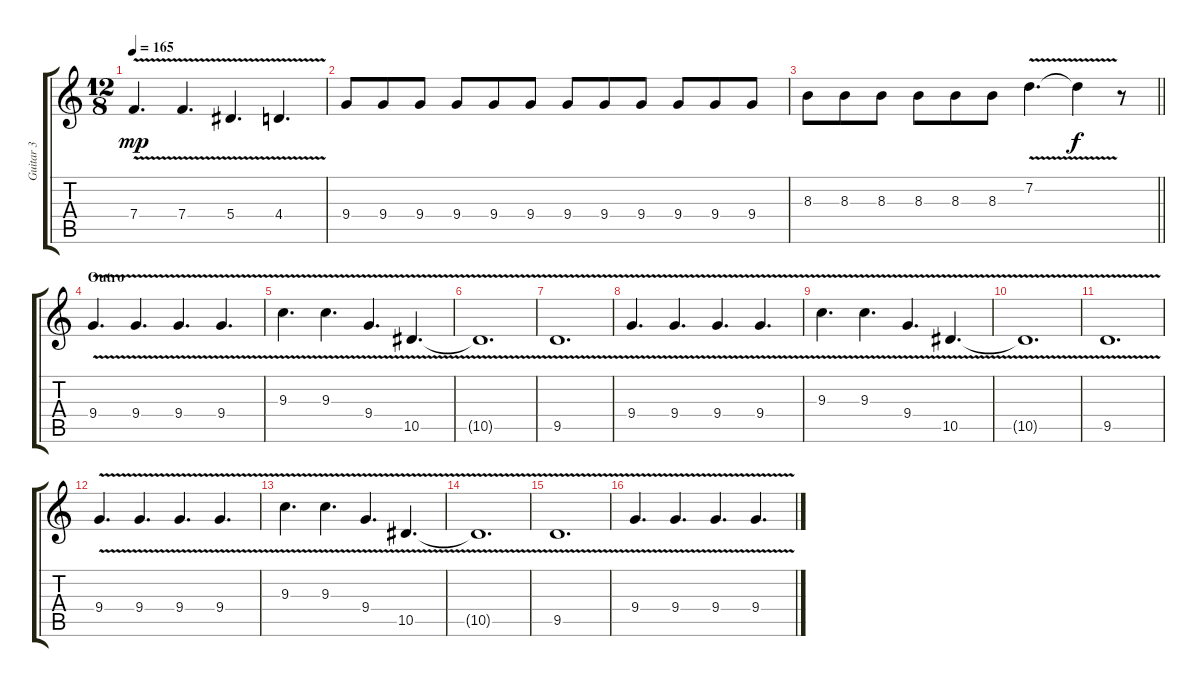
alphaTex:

\track ("Guitar 3" "Guitar 3") {instrument distortionguitar}
\staff {score tabs}
\tuning (C4 G3 Eb3 Bb2 F2 C2) {hide}
\ts (12 8)
\tempo 165
\clef g2
\ks c
7.4{v}.4{d dy mp} 7.4{v}.4{d} 5.4{v}.4{d} 4.4{v}.4{d} |
9.4.8 9.4.8 9.4.8 9.4.8 9.4.8 9.4.8 9.4.8 9.4.8 9.4.8 9.4.8 9.4.8 9.4.8 |
\barLineRight lightlight
8.3.8 8.3.8 8.3.8 8.3.8 8.3.8 8.3.8 7.2{v}.4{d} 7.2{t}.4{dy f} r.8 |
\section ("" "Outro")
9.4{v}.4{d} 9.4{v}.4{d} 9.4{v}.4{d} 9.4{v}.4{d} |
9.3{v}.4{d} 9.3{v}.4{d} 9.4{v}.4{d} 10.5{v}.4{d} |
10.5{t}.1{d} |
9.5{v}.1{d} |
9.4{v}.4{d} 9.4{v}.4{d} 9.4{v}.4{d} 9.4{v}.4{d} |
9.3{v}.4{d} 9.3{v}.4{d} 9.4{v}.4{d} 10.5{v}.4{d} |
10.5{t}.1{d} |
9.5{v}.1{d} |
9.4{v}.4{d} 9.4{v}.4{d} 9.4{v}.4{d} 9.4{v}.4{d} |
9.3{v}.4{d} 9.3{v}.4{d} 9.4{v}.4{d} 10.5{v}.4{d} |
10.5{t}.1{d} |
9.5{v}.1{d} |
9.4{v}.4{d} 9.4{v}.4{d} 9.4{v}.4{d} 9.4{v}.4{d}
